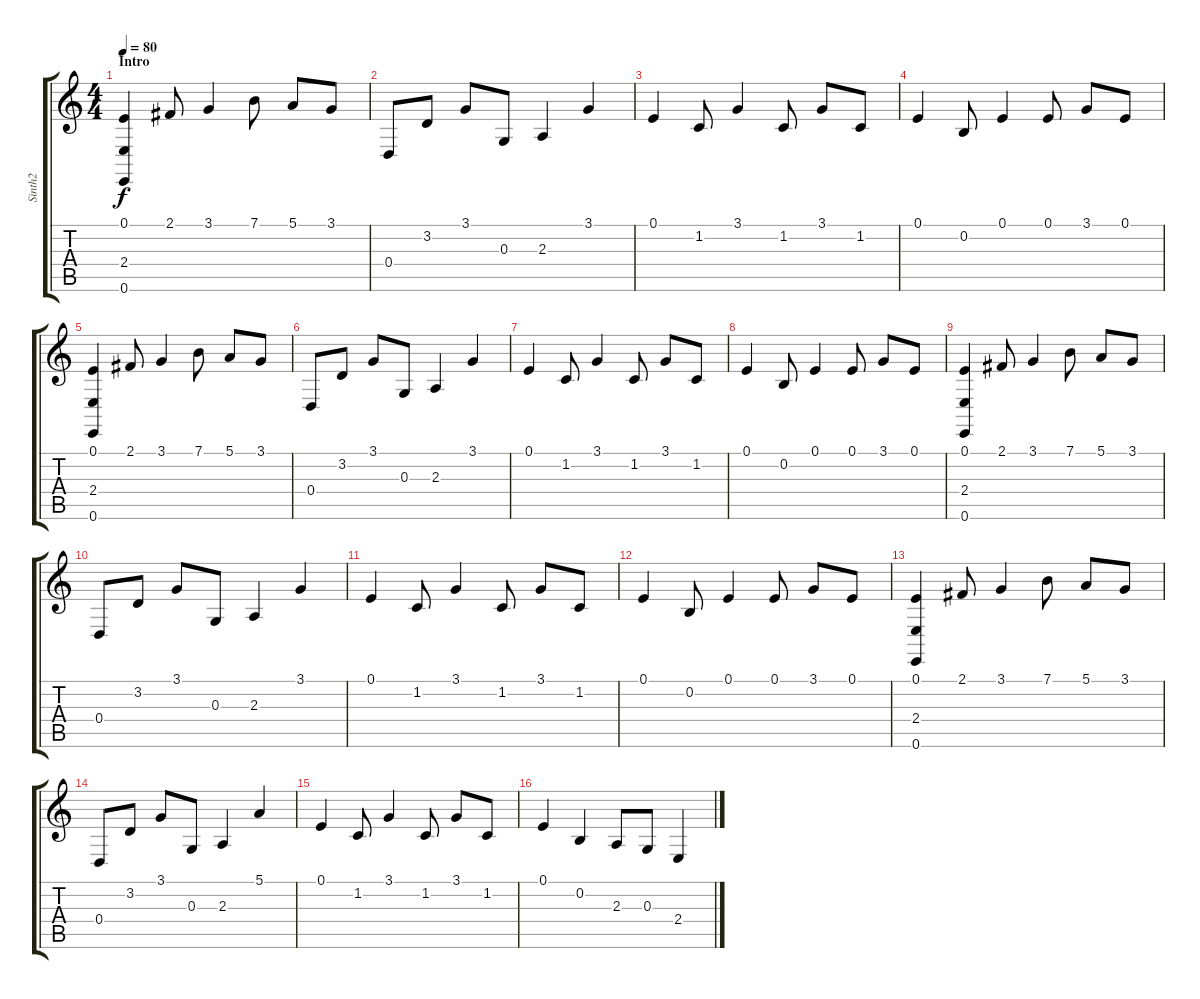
\track ("Sinth2" "Sinth2") {instrument harpsichord}
\staff {score tabs}
\tuning (E4 B3 G3 D3 A2 E2) {hide}
\ts (4 4)
\section ("" "Intro")
\tempo 80
\clef g2
\ks c
(0.1 2.4 0.6).4{dy f instrument harpsichord} 2.1.8 3.1.4 7.1.8 5.1.8 3.1.8 |
0.4.8 3.2.8 3.1.8 0.3.8 2.3.4 3.1.4 |
0.1.4 1.2.8 3.1.4 1.2.8 3.1.8 1.2.8 |
0.1.4 0.2.8 0.1.4 0.1.8 3.1.8 0.1.8 |
(0.1 2.4 0.6).4 2.1.8 3.1.4 7.1.8 5.1.8 3.1.8 |
0.4.8 3.2.8 3.1.8 0.3.8 2.3.4 3.1.4 |
0.1.4 1.2.8 3.1.4 1.2.8 3.1.8 1.2.8 |
0.1.4 0.2.8 0.1.4 0.1.8 3.1.8 0.1.8 |
(0.1 2.4 0.6).4 2.1.8 3.1.4 7.1.8 5.1.8 3.1.8 |
0.4.8 3.2.8 3.1.8 0.3.8 2.3.4 3.1.4 |
0.1.4 1.2.8 3.1.4 1.2.8 3.1.8 1.2.8 |
0.1.4 0.2.8 0.1.4 0.1.8 3.1.8 0.1.8 |
(0.1 2.4 0.6).4 2.1.8 3.1.4 7.1.8 5.1.8 3.1.8 |
0.4.8 3.2.8 3.1.8 0.3.8 2.3.4 5.1.4 |
0.1.4 1.2.8 3.1.4 1.2.8 3.1.8 1.2.8 |
0.1.4 0.2.4 2.3.8 0.3.8 2.4.4
